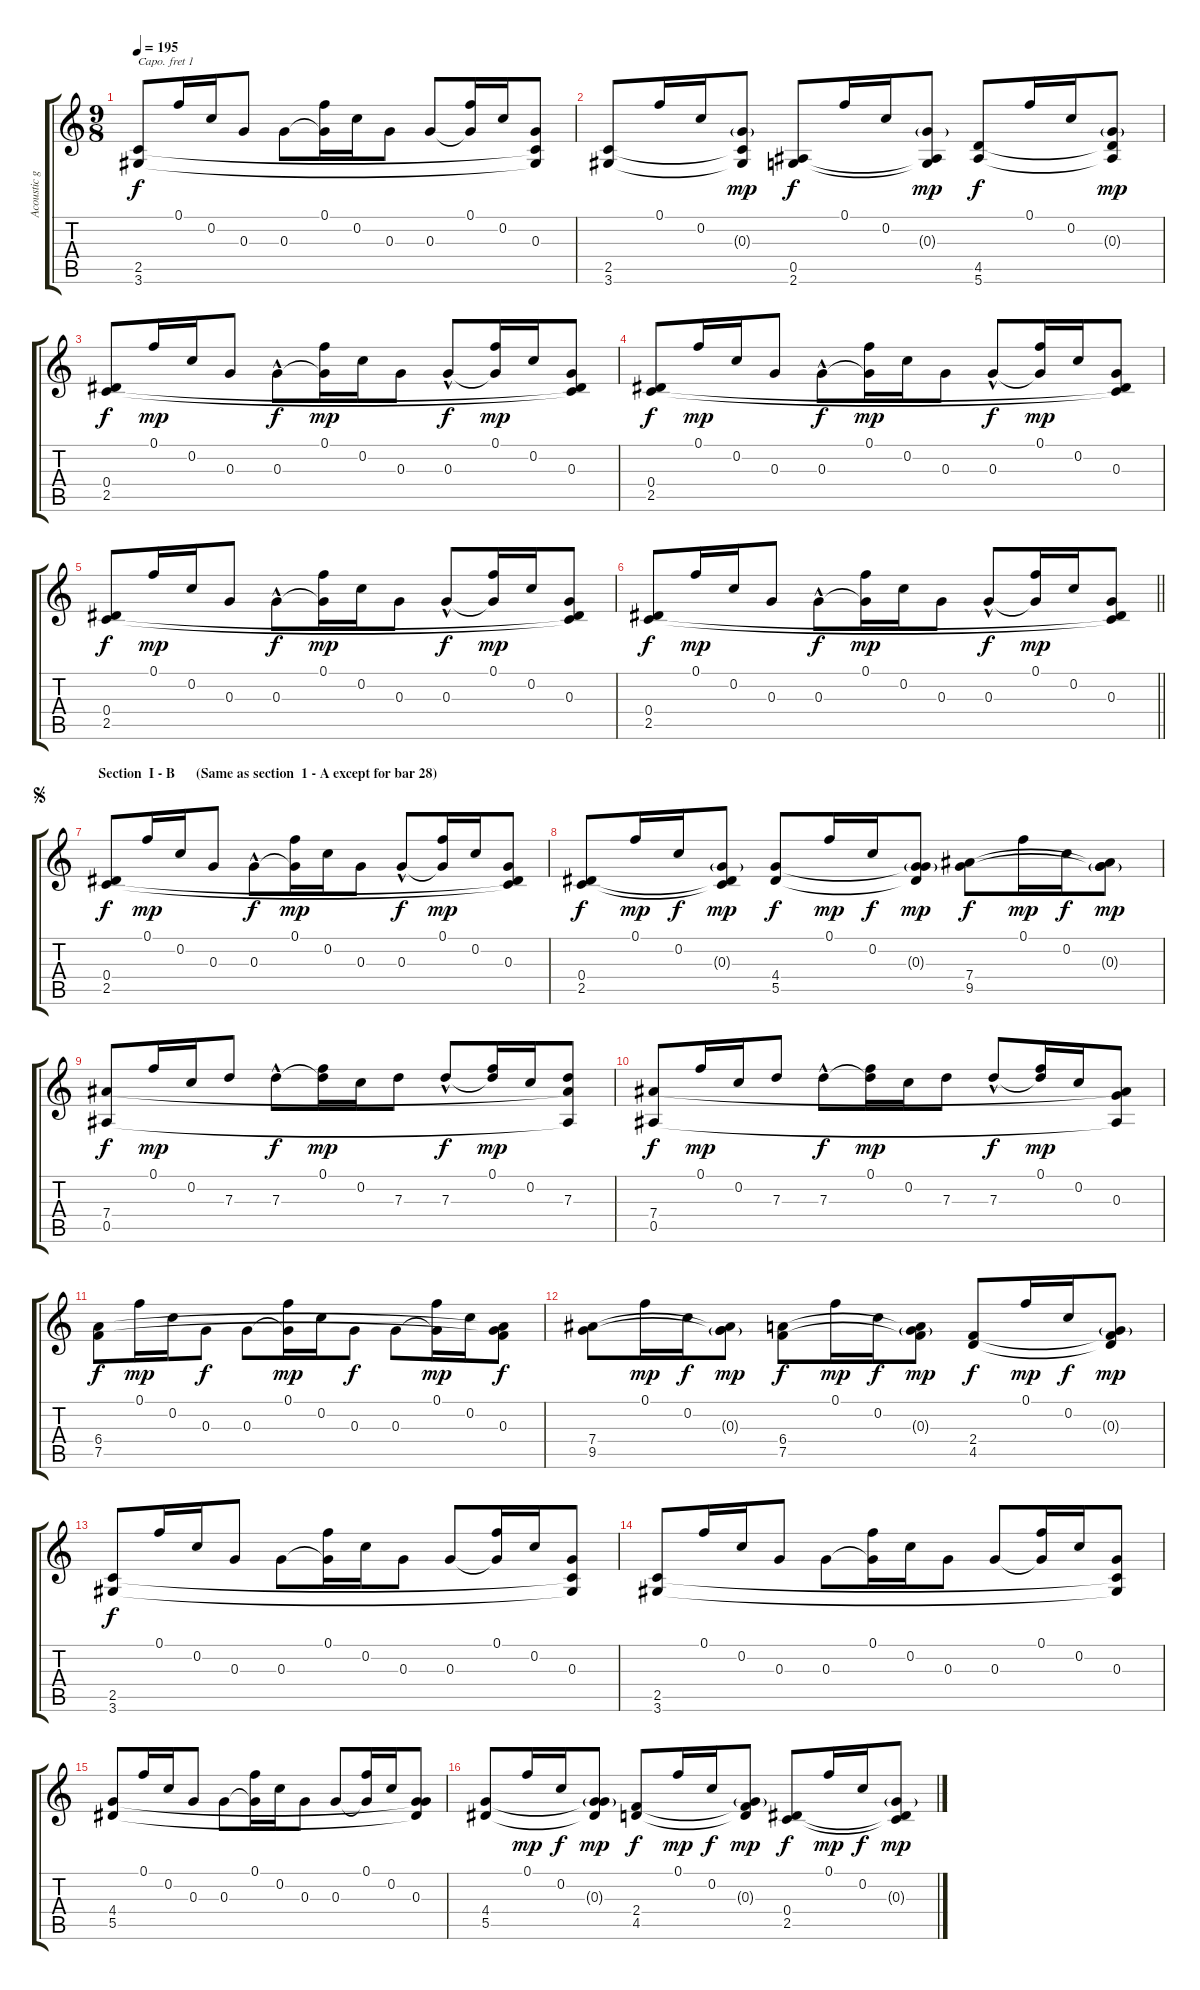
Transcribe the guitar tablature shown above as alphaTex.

\track ("Acoustic guitar" "Acoustic g") {instrument acousticguitarsteel}
\staff {score tabs}
\capo 1
\tuning (E4 B3 Gb3 D3 A2 E2) {hide}
\ts (9 8)
\tempo 195
\clef g2
\ks c
(2.5 3.6).8{dy f} 0.1.16 0.2.16 0.3.8 0.3.8 (0.1 0.3{t}).16 0.2.16 0.3.8 0.3.8 (0.1 0.3{t}).16 0.2.16 (0.3 2.5{t} 3.6{t}).8 |
(2.5 3.6).8 0.1.16 0.2.16 (0.3{g} 2.5{t} 3.6{t}).8{dy mp} (0.5 2.6).8{dy f} 0.1.16 0.2.16 (0.3{g} 0.5{t} 2.6{t}).8{dy mp} (4.5 5.6).8{dy f} 0.1.16 0.2.16 (0.3{g} 4.5{t} 5.6{t}).8{dy mp} |
(0.4 2.5).8{dy f} 0.1.16{dy mp} 0.2.16 0.3.8 0.3{hac}.8{dy f} (0.1 0.3{t}).16{dy mp} 0.2.16 0.3.8 0.3{hac}.8{dy f} (0.1 0.3{t}).16{dy mp} 0.2.16 (0.3 0.4{t} 2.5{t}).8 |
(0.4 2.5).8{dy f} 0.1.16{dy mp} 0.2.16 0.3.8 0.3{hac}.8{dy f} (0.1 0.3{t}).16{dy mp} 0.2.16 0.3.8 0.3{hac}.8{dy f} (0.1 0.3{t}).16{dy mp} 0.2.16 (0.3 0.4{t} 2.5{t}).8 |
(0.4 2.5).8{dy f} 0.1.16{dy mp} 0.2.16 0.3.8 0.3{hac}.8{dy f} (0.1 0.3{t}).16{dy mp} 0.2.16 0.3.8 0.3{hac}.8{dy f} (0.1 0.3{t}).16{dy mp} 0.2.16 (0.3 0.4{t} 2.5{t}).8 |
\barLineRight lightlight
(0.4 2.5).8{dy f} 0.1.16{dy mp} 0.2.16 0.3.8 0.3{hac}.8{dy f} (0.1 0.3{t}).16{dy mp} 0.2.16 0.3.8 0.3{hac}.8{dy f} (0.1 0.3{t}).16{dy mp} 0.2.16 (0.3 0.4{t} 2.5{t}).8 |
\section ("" "   Section  I - B      (Same as section  1 - A except for bar 28)")
\jump segno
(0.4 2.5).8{dy f} 0.1.16{dy mp} 0.2.16 0.3.8 0.3{hac}.8{dy f} (0.1 0.3{t}).16{dy mp} 0.2.16 0.3.8 0.3{hac}.8{dy f} (0.1 0.3{t}).16{dy mp} 0.2.16 (0.3 0.4{t} 2.5{t}).8 |
(0.4 2.5).8{dy f} 0.1.16{dy mp} 0.2.16{dy f} (0.3{g} 0.4{t} 2.5{t}).8{dy mp} (4.4 5.5).8{dy f} 0.1.16{dy mp} 0.2.16{dy f} (0.3{g} 4.4{t} 5.5{t}).8{dy mp} (7.4 9.5).8{dy f} 0.1.16{dy mp} 0.2.16{dy f} (0.3{g} 7.4{t} 9.5{t}).8{dy mp} |
(7.4 0.5).8{dy f} 0.1.16{dy mp} 0.2.16 7.3.8 7.3{hac}.8{dy f} (0.1 7.3{t}).16{dy mp} 0.2.16 7.3.8 7.3{hac}.8{dy f} (0.1 7.3{t}).16{dy mp} 0.2.16 (7.3 7.4{t} 0.5{t}).8 |
(7.4 0.5).8{dy f} 0.1.16{dy mp} 0.2.16 7.3.8 7.3{hac}.8{dy f} (0.1 7.3{t}).16{dy mp} 0.2.16 7.3.8 7.3{hac}.8{dy f} (0.1 7.3{t}).16{dy mp} 0.2.16 (0.3 7.4{t} 0.5{t}).8 |
(6.4 7.5).8{dy f} 0.1.16{dy mp} 0.2.16 0.3.8{dy f} 0.3.8 (0.1 0.3{t}).16{dy mp} 0.2.16 0.3.8{dy f} 0.3.8 (0.1 0.3{t}).16{dy mp} 0.2.16 (0.3 6.4{t} 7.5{t}).8{dy f} |
(7.4 9.5).8 0.1.16{dy mp} 0.2.16{dy f} (0.3{g} 7.4{t} 9.5{t}).8{dy mp} (6.4 7.5).8{dy f} 0.1.16{dy mp} 0.2.16{dy f} (0.3{g} 6.4{t} 7.5{t}).8{dy mp} (2.4 4.5).8{dy f} 0.1.16{dy mp} 0.2.16{dy f} (0.3{g} 2.4{t} 4.5{t}).8{dy mp} |
(2.5 3.6).8{dy f} 0.1.16 0.2.16 0.3.8 0.3.8 (0.1 0.3{t}).16 0.2.16 0.3.8 0.3.8 (0.1 0.3{t}).16 0.2.16 (0.3 2.5{t} 3.6{t}).8 |
(2.5 3.6).8 0.1.16 0.2.16 0.3.8 0.3.8 (0.1 0.3{t}).16 0.2.16 0.3.8 0.3.8 (0.1 0.3{t}).16 0.2.16 (0.3 2.5{t} 3.6{t}).8 |
(4.4 5.5).8 0.1.16 0.2.16 0.3.8 0.3.8 (0.1 0.3{t}).16 0.2.16 0.3.8 0.3.8 (0.1 0.3{t}).16 0.2.16 (0.3 4.4{t} 5.5{t}).8 |
(4.4 5.5).8 0.1.16{dy mp} 0.2.16{dy f} (0.3{g} 4.4{t} 5.5{t}).8{dy mp} (2.4 4.5).8{dy f} 0.1.16{dy mp} 0.2.16{dy f} (0.3{g} 2.4{t} 4.5{t}).8{dy mp} (0.4 2.5).8{dy f} 0.1.16{dy mp} 0.2.16{dy f} (0.3{g} 0.4{t} 2.5{t}).8{dy mp}
